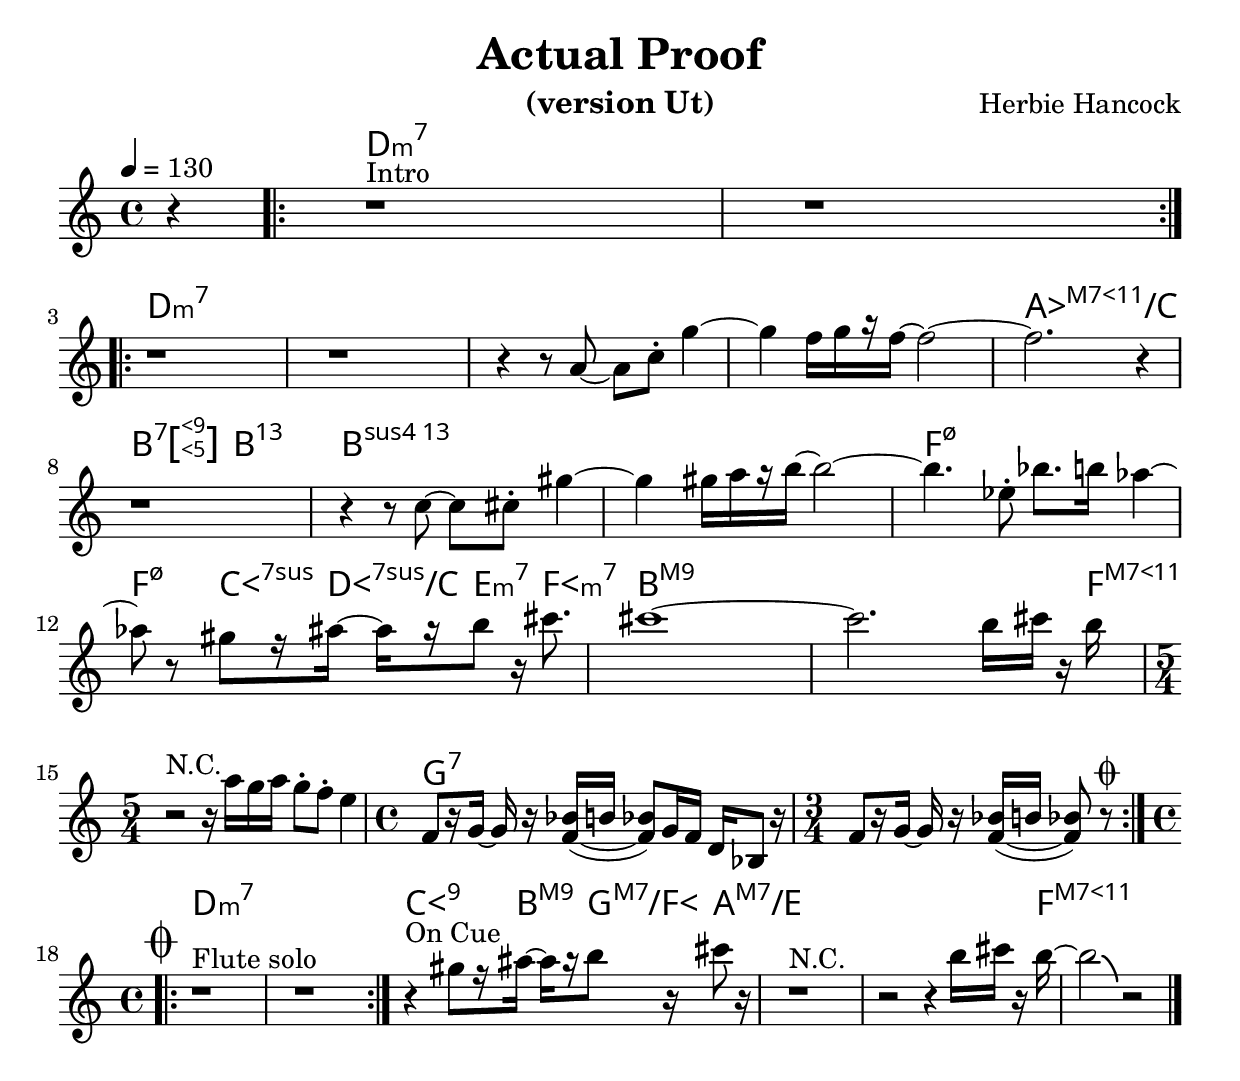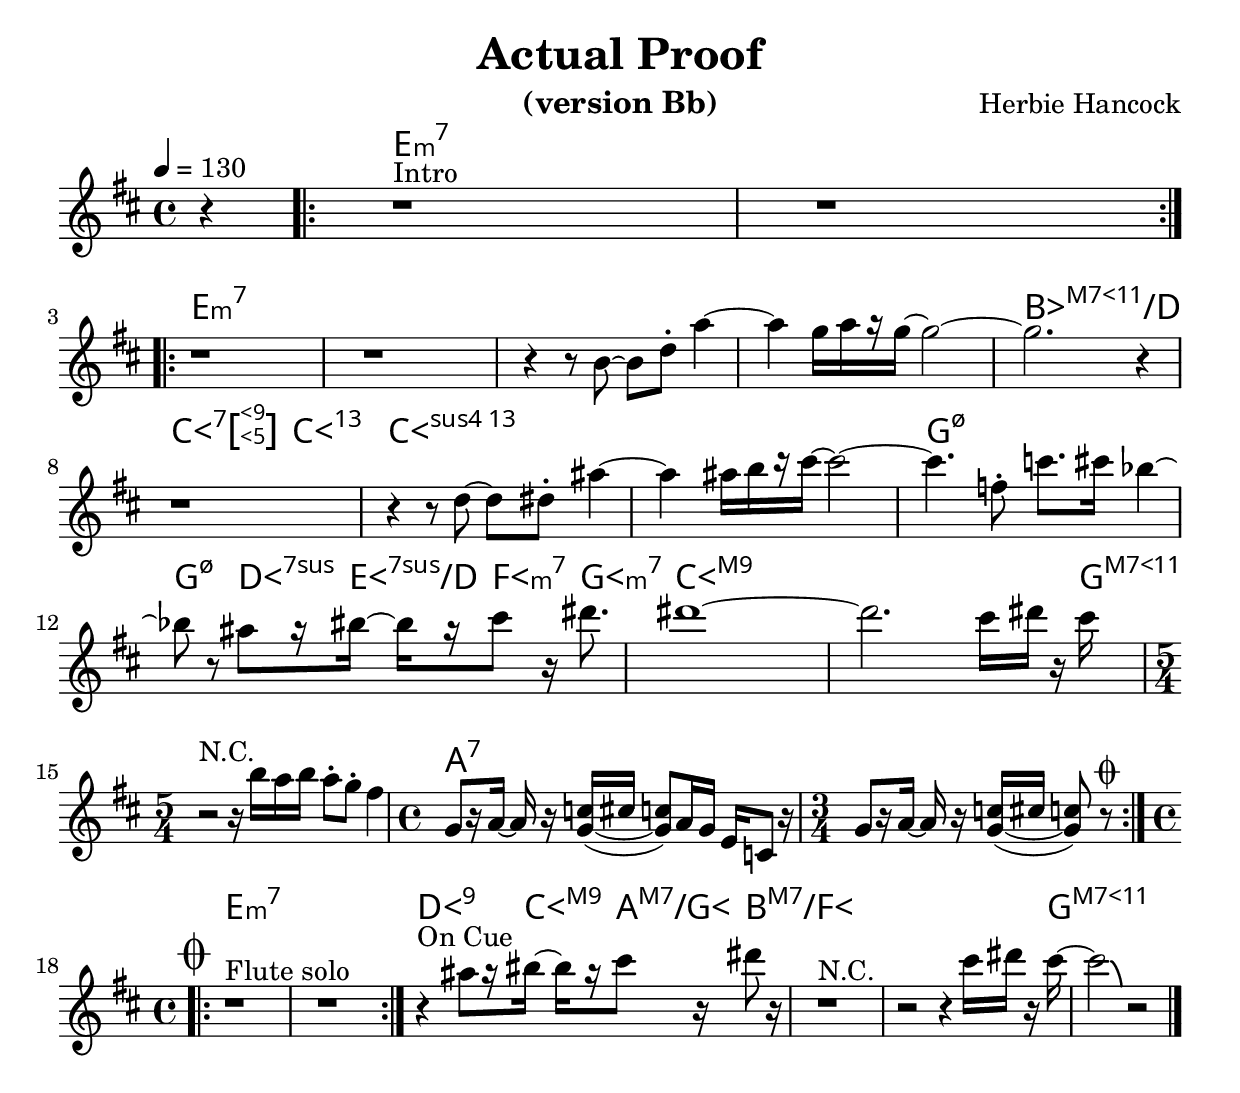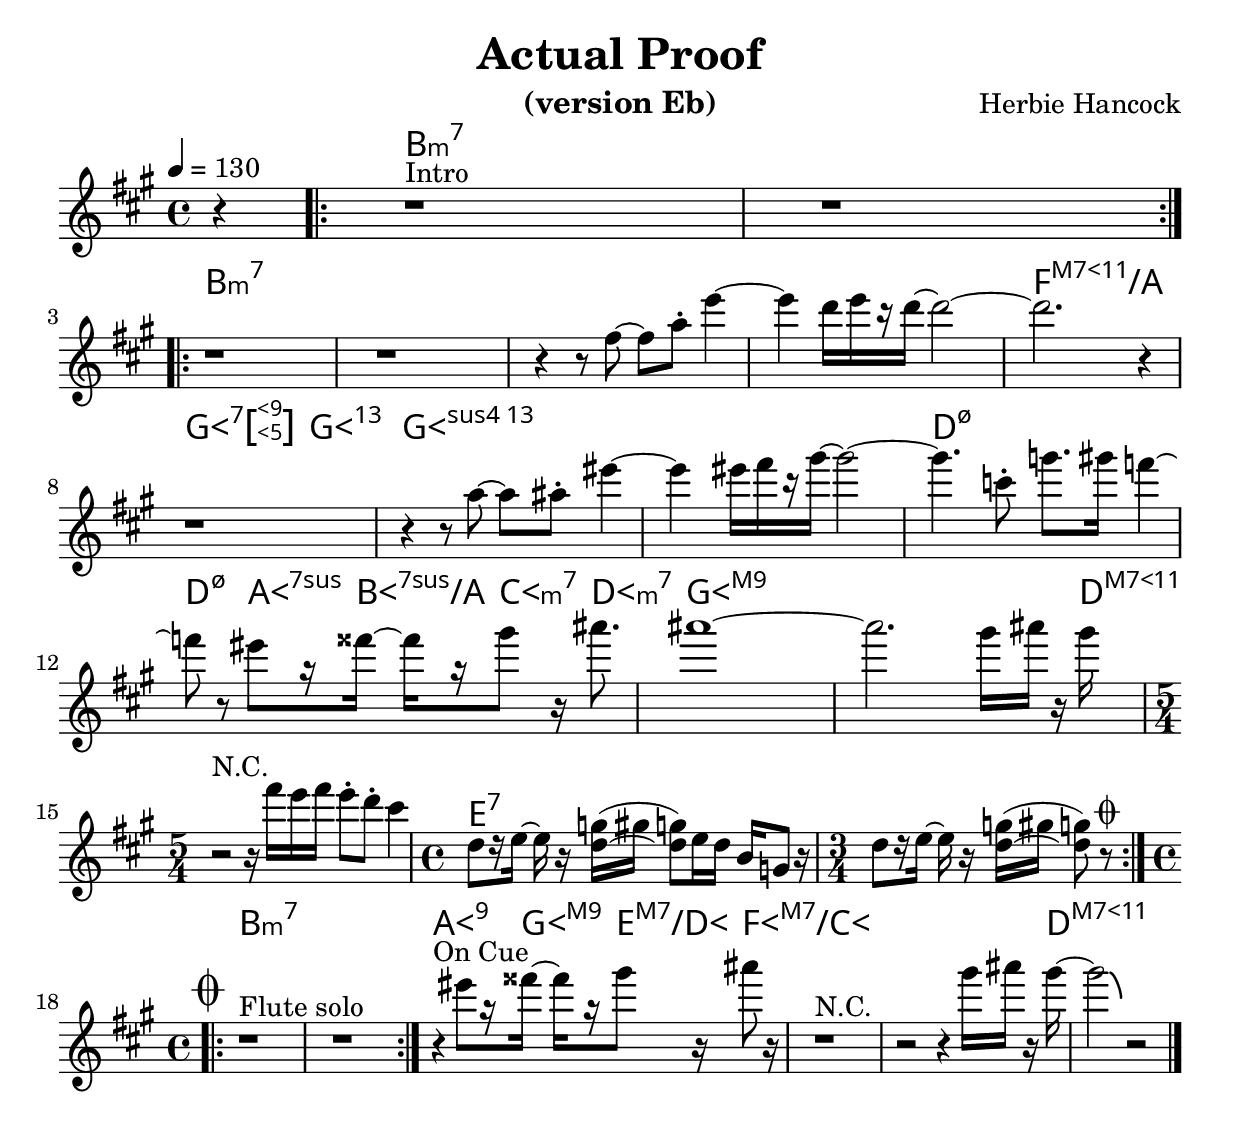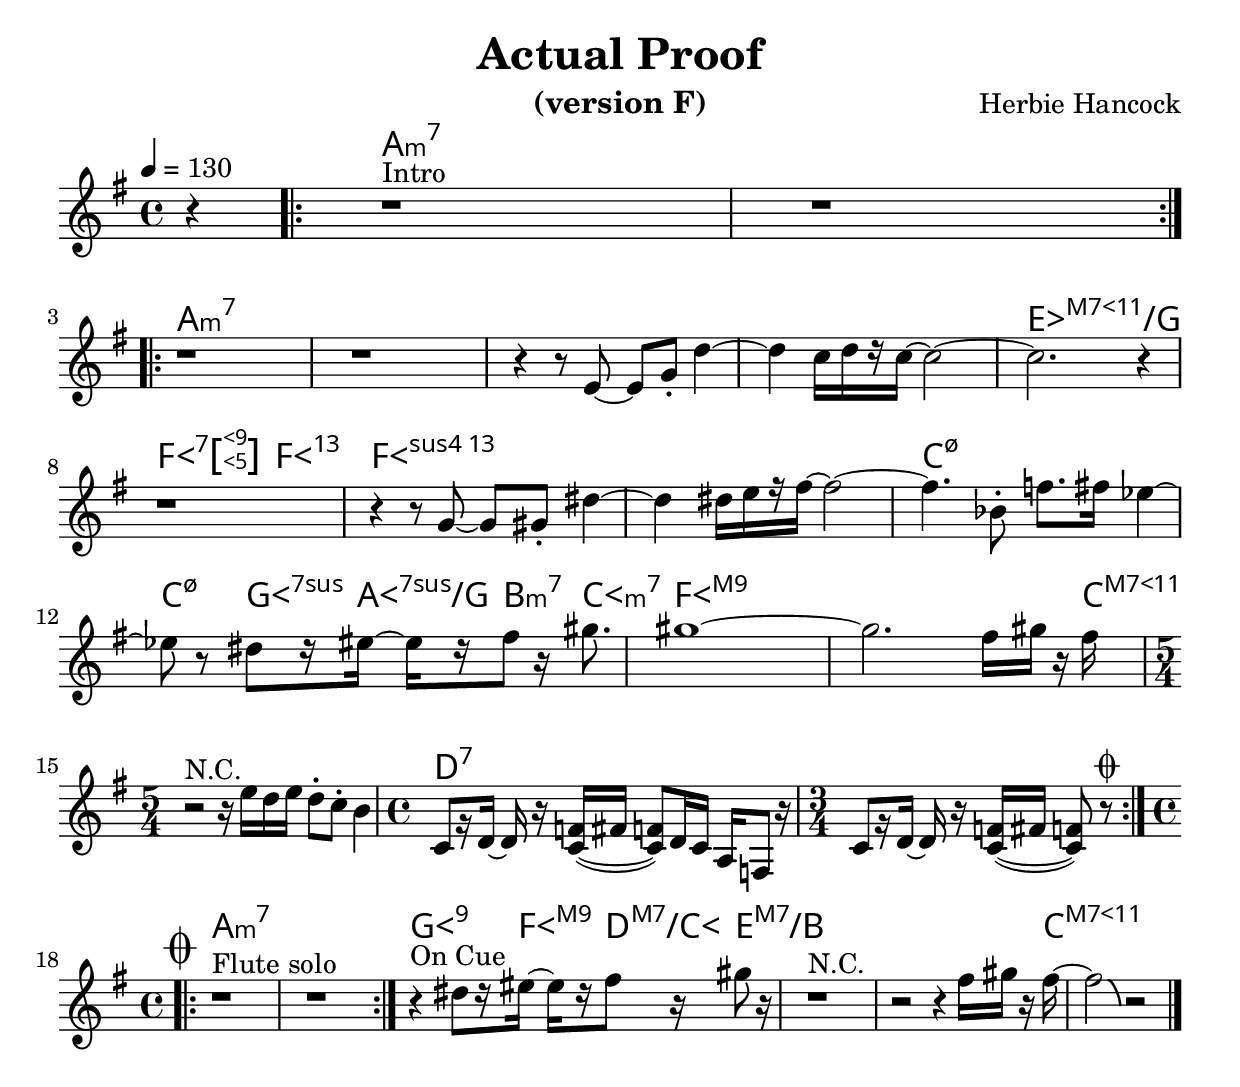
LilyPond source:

% Created on Mon Sep 20 15:23:38 CEST 2010
\version "2.17.97"

#(set-global-staff-size 24)
#(set-default-paper-size "a4")

\include "utils/AccordsJazzDefs.ly"

\paper { indent = 0\cm} 

\header {
	title = "Actual Proof" 
 	composer = "Herbie Hancock"
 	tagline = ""

}


accords = \chords {
	\partial 4 s4
	\repeat volta 2 {d1:m7 s}
	\repeat volta 2 {
		d:m7 s s s1 as:maj7.11+/c \break
		b2:7.5+.9+ b:13 b1:sus13 s
		f:m7.5-
		f4:m7.5- cis8.:sus7 dis8.:sus7/c e:m7 fis:m7
		b1:maj9 s2. s8. f16:maj7.11+ \break
\time 5/4
s1 s4
\time 4/4
g1:7
\time 3/4
s2 s4	
	}
	\repeat volta 2 {
		d1:m7 s
	}
	cis4:9 s8. b:maj9 g:maj7/fis a:maj7/e
	s1  s2. s8. f16:maj7.11+
}

staffViolon = \new Staff {
	\time 4/4
	\tempo 4 = 130 
	\set Staff.midiInstrument = "violin"
	\key c \major
	\clef treble
	\accidentalStyle modern-cautionary
	\relative c' { 	
 % Type notes here 
\compressFullBarRests
\partial 4 r4
\repeat volta 2 {r1^"Intro" r}
\break
\repeat volta 2 {
	r1 r
	r4 r8 a'~ a c-. g'4~ g f16[ g r f]~ f2~ f2. r4
	r1 r4 r8 c~ c cis-. gis'4~ gis gis 16[ a r b]~ b2~
	b4. es,8-. bes'8. b16 as4~
	as8 r gis[ r16 ais]~ ais[ r b8] r16 cis8.
	cis1~ cis2. b16 cis r b
	\time 5/4
	\once \override Glissando.bound-details.left.Y = #-2
	r2^"N.C." r16 a g a g8-. f-. \glissando e4
	\time 4/4
	f,8[ r16 g]~ g r  <<{bes( b bes8)}{f~ f}>> g16 f d bes 8 r16
	\time 3/4
	f'8[ r16 g]~ g r <<{bes( b bes8)}{f~ f}>>
	\once \override TextScript.extra-offset = #'( 2 . -3.5 )
	r \coda
	\time 4/4
}
\break
\repeat volta 2
{
	\mark \markup {\musicglyph #"scripts.coda"}
	r1^"Flute solo" r 
}
r4^"On Cue" gis'8[ r16 ais]~ ais[ r b8] r16 cis8 r16
r1^"N.C." r2 r4 b16 cis r b~ b2-\bendAfter #-4 r
\bar "|."	}
}

theme=\staffViolon

suffix=""

\include "utils/books.ly"